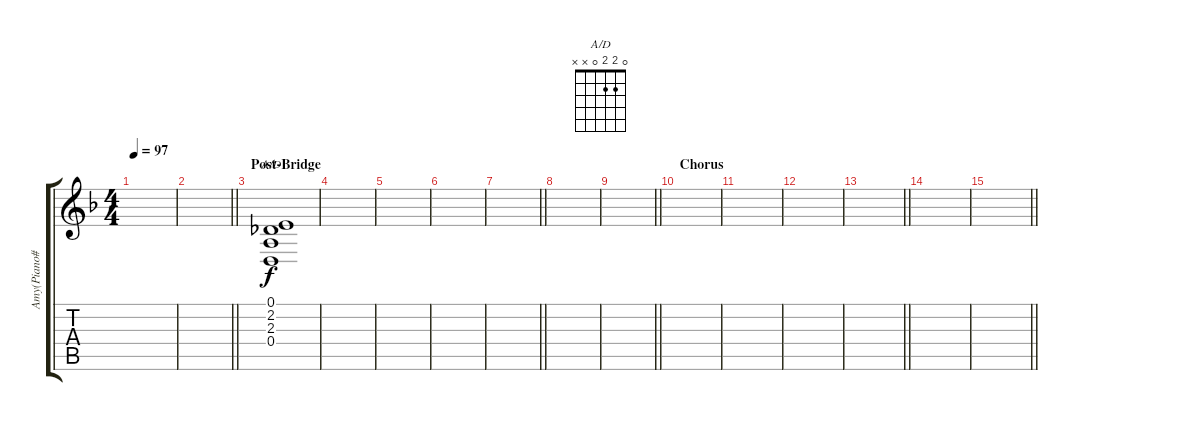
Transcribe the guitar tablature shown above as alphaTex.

\track ("Amy(Piano#2)" "Amy(Piano#") {instrument brightacousticpiano}
\staff {score tabs}
\tuning (E4 B3 G3 D3 A2 E2) {hide}
\chord ("A/D" 0 2 2 0 x x)
\ts (4 4)
\tempo 97
\clef g2
\ks f
|
\barLineRight lightlight
|
\section ("" "Post-Bridge")
(0.1 2.2 2.3 0.4).1{ch "A/D" volume 12 instrument synthstrings1} |
|
|
|
\barLineRight lightlight
|
|
\barLineRight lightlight
|
\section ("" "Chorus")
|
|
|
\barLineRight lightlight
|
|
\barLineRight lightlight
